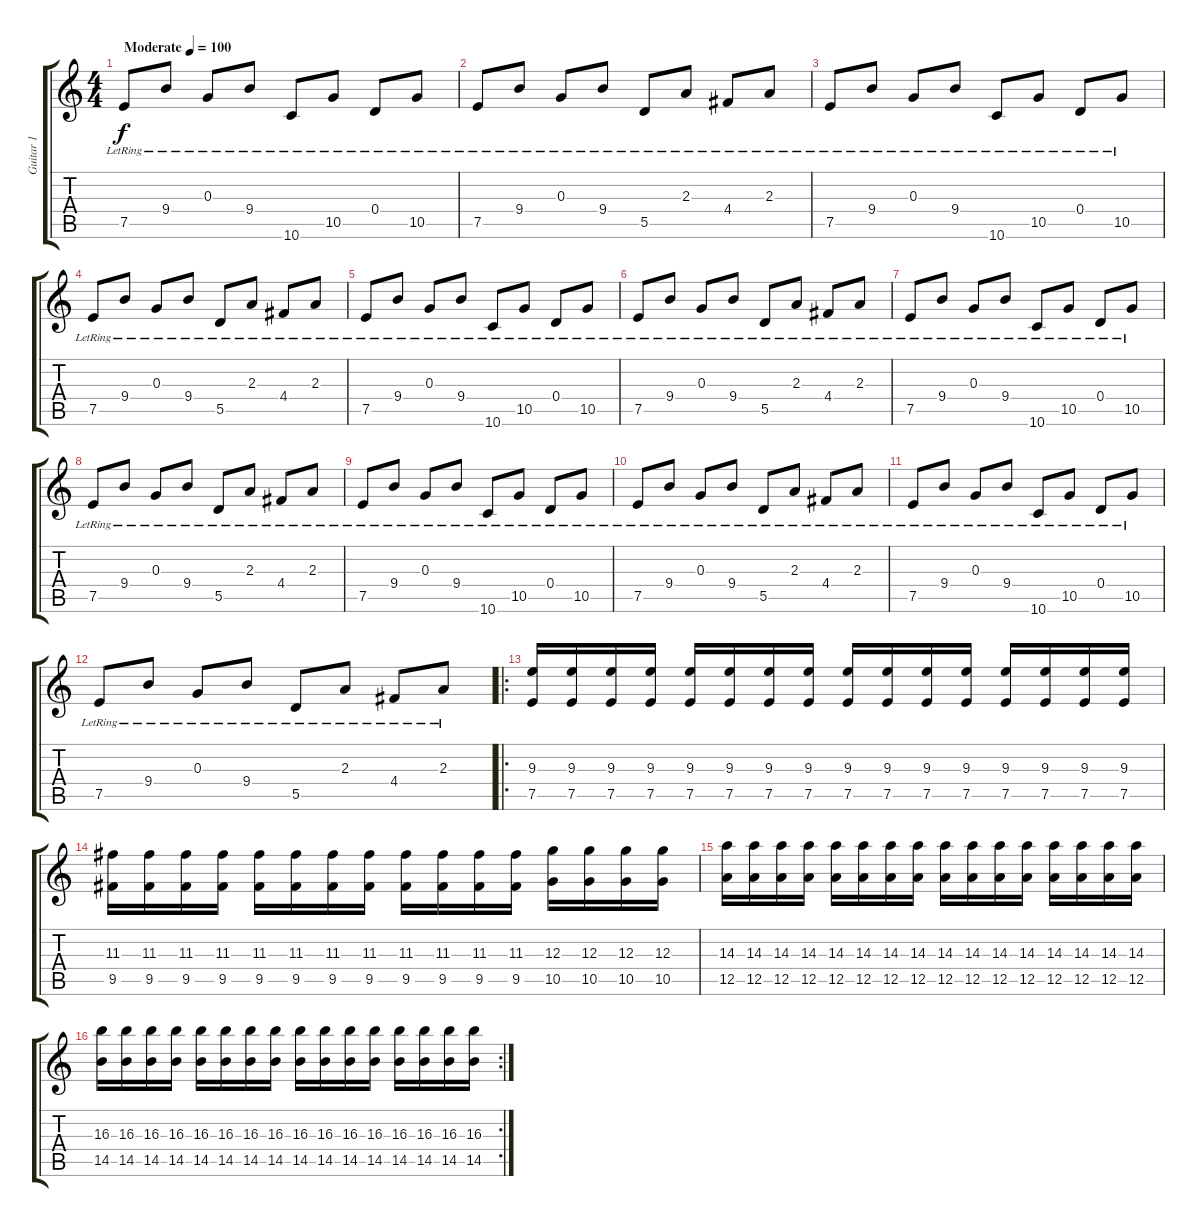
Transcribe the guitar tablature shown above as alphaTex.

\track ("Guitar 1" "Guitar 1") {instrument distortionguitar}
\staff {score tabs}
\tuning (E4 B3 G3 D3 A2 D2) {hide}
\ts (4 4)
\tempo (100 "Moderate")
\clef g2
\ks c
7.5{lr}.8{dy f instrument acousticguitarsteel} 9.4{lr}.8 0.3{lr}.8 9.4{lr}.8 10.6{lr}.8 10.5{lr}.8 0.4{lr}.8 10.5{lr}.8 |
7.5{lr}.8 9.4{lr}.8 0.3{lr}.8 9.4{lr}.8 5.5{lr}.8 2.3{lr}.8 4.4{lr}.8 2.3{lr}.8 |
7.5{lr}.8{instrument acousticguitarsteel} 9.4{lr}.8 0.3{lr}.8 9.4{lr}.8 10.6{lr}.8 10.5{lr}.8 0.4{lr}.8 10.5{lr}.8 |
7.5{lr}.8 9.4{lr}.8 0.3{lr}.8 9.4{lr}.8 5.5{lr}.8 2.3{lr}.8 4.4{lr}.8 2.3{lr}.8 |
7.5{lr}.8{instrument acousticguitarsteel} 9.4{lr}.8 0.3{lr}.8 9.4{lr}.8 10.6{lr}.8 10.5{lr}.8 0.4{lr}.8 10.5{lr}.8 |
7.5{lr}.8 9.4{lr}.8 0.3{lr}.8 9.4{lr}.8 5.5{lr}.8 2.3{lr}.8 4.4{lr}.8 2.3{lr}.8 |
7.5{lr}.8{instrument acousticguitarsteel} 9.4{lr}.8 0.3{lr}.8 9.4{lr}.8 10.6{lr}.8 10.5{lr}.8 0.4{lr}.8 10.5{lr}.8 |
7.5{lr}.8 9.4{lr}.8 0.3{lr}.8 9.4{lr}.8 5.5{lr}.8 2.3{lr}.8 4.4{lr}.8 2.3{lr}.8 |
7.5{lr}.8{instrument acousticguitarsteel} 9.4{lr}.8 0.3{lr}.8 9.4{lr}.8 10.6{lr}.8 10.5{lr}.8 0.4{lr}.8 10.5{lr}.8 |
7.5{lr}.8 9.4{lr}.8 0.3{lr}.8 9.4{lr}.8 5.5{lr}.8 2.3{lr}.8 4.4{lr}.8 2.3{lr}.8 |
7.5{lr}.8{instrument acousticguitarsteel} 9.4{lr}.8 0.3{lr}.8 9.4{lr}.8 10.6{lr}.8 10.5{lr}.8 0.4{lr}.8 10.5{lr}.8 |
7.5{lr}.8 9.4{lr}.8 0.3{lr}.8 9.4{lr}.8 5.5{lr}.8 2.3{lr}.8 4.4{lr}.8 2.3{lr}.8 |
\ro
(9.3 7.5).16{instrument distortionguitar} (9.3 7.5).16 (9.3 7.5).16 (9.3 7.5).16 (9.3 7.5).16 (9.3 7.5).16 (9.3 7.5).16 (9.3 7.5).16 (9.3 7.5).16 (9.3 7.5).16 (9.3 7.5).16 (9.3 7.5).16 (9.3 7.5).16 (9.3 7.5).16 (9.3 7.5).16 (9.3 7.5).16 |
(11.3 9.5).16 (11.3 9.5).16 (11.3 9.5).16 (11.3 9.5).16 (11.3 9.5).16 (11.3 9.5).16 (11.3 9.5).16 (11.3 9.5).16 (11.3 9.5).16 (11.3 9.5).16 (11.3 9.5).16 (11.3 9.5).16 (12.3 10.5).16 (12.3 10.5).16 (12.3 10.5).16 (12.3 10.5).16 |
(14.3 12.5).16 (14.3 12.5).16 (14.3 12.5).16 (14.3 12.5).16 (14.3 12.5).16 (14.3 12.5).16 (14.3 12.5).16 (14.3 12.5).16 (14.3 12.5).16 (14.3 12.5).16 (14.3 12.5).16 (14.3 12.5).16 (14.3 12.5).16 (14.3 12.5).16 (14.3 12.5).16 (14.3 12.5).16 |
\rc 2
(16.3 14.5).16 (16.3 14.5).16 (16.3 14.5).16 (16.3 14.5).16 (16.3 14.5).16 (16.3 14.5).16 (16.3 14.5).16 (16.3 14.5).16 (16.3 14.5).16 (16.3 14.5).16 (16.3 14.5).16 (16.3 14.5).16 (16.3 14.5).16 (16.3 14.5).16 (16.3 14.5).16 (16.3 14.5).16
